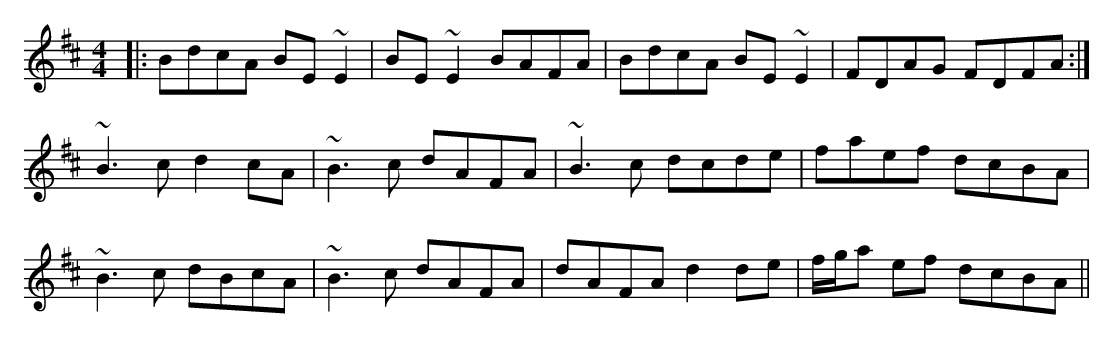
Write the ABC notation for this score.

X:1
M:4/4
K:Edor
|:BdcA BE~E2|BE~E2 BAFA|BdcA BE~E2|FDAG FDFA:|
~B3c d2cA|~B3c dAFA|~B3c dcde|faef dcBA|
~B3c dBcA|~B3c dAFA|dAFA d2de|f/g/a ef dcBA||
